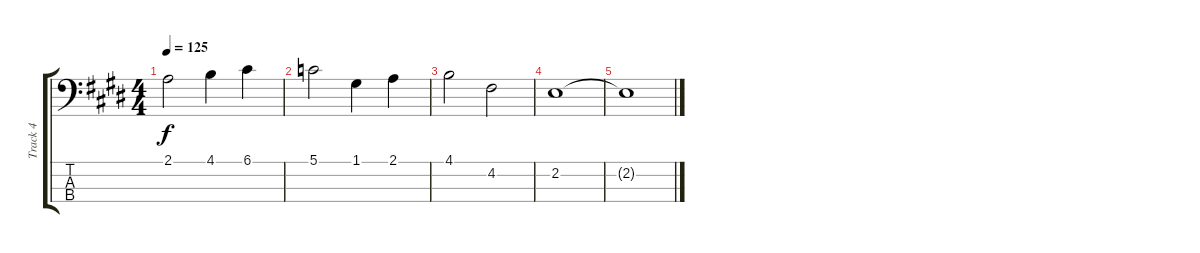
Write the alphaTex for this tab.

\track ("Track 4" "Track 4") {instrument electricbassfinger}
\staff {score tabs}
\tuning (G2 D2 A1 E1) {hide}
\ts (4 4)
\tempo 125
\clef f4
\ks e
2.1.2{dy f} 4.1.4 6.1.4 |
5.1.2 1.1.4 2.1.4 |
4.1.2 4.2.2 |
2.2.1 |
2.2{t}.1
